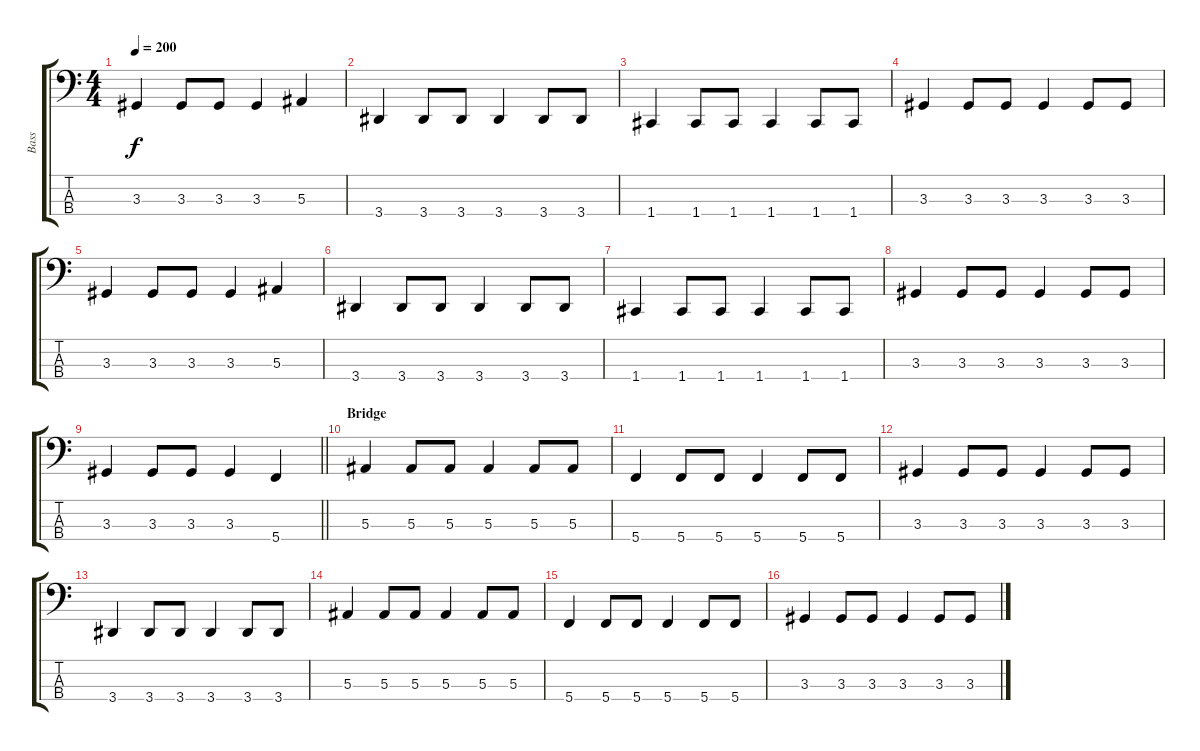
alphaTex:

\track ("Bass" "Bass") {instrument electricbassfinger}
\staff {score tabs}
\tuning (Eb2 Bb1 F1 C1) {hide}
\ts (4 4)
\tempo 200
\clef f4
\ks c
3.3.4{dy f} 3.3.8 3.3.8 3.3.4 5.3.4 |
3.4.4 3.4.8 3.4.8 3.4.4 3.4.8 3.4.8 |
1.4.4 1.4.8 1.4.8 1.4.4 1.4.8 1.4.8 |
3.3.4 3.3.8 3.3.8 3.3.4 3.3.8 3.3.8 |
3.3.4 3.3.8 3.3.8 3.3.4 5.3.4 |
3.4.4 3.4.8 3.4.8 3.4.4 3.4.8 3.4.8 |
1.4.4 1.4.8 1.4.8 1.4.4 1.4.8 1.4.8 |
3.3.4 3.3.8 3.3.8 3.3.4 3.3.8 3.3.8 |
\barLineRight lightlight
3.3.4 3.3.8 3.3.8 3.3.4 5.4.4 |
\section ("" "Bridge")
5.3.4 5.3.8 5.3.8 5.3.4 5.3.8 5.3.8 |
5.4.4 5.4.8 5.4.8 5.4.4 5.4.8 5.4.8 |
3.3.4 3.3.8 3.3.8 3.3.4 3.3.8 3.3.8 |
3.4.4 3.4.8 3.4.8 3.4.4 3.4.8 3.4.8 |
5.3.4 5.3.8 5.3.8 5.3.4 5.3.8 5.3.8 |
5.4.4 5.4.8 5.4.8 5.4.4 5.4.8 5.4.8 |
3.3.4 3.3.8 3.3.8 3.3.4 3.3.8 3.3.8
